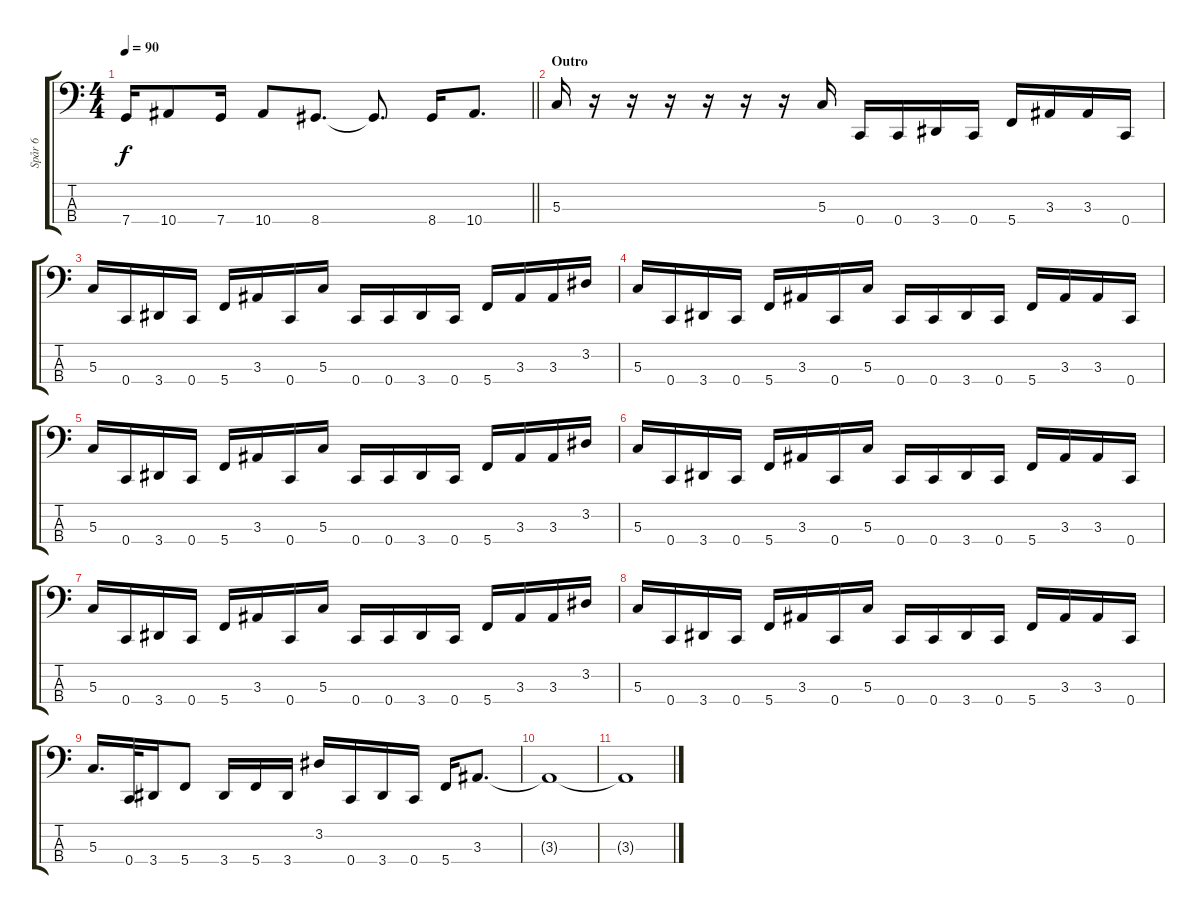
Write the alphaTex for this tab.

\track ("Spår 6" "Spår 6") {instrument slapbass1}
\staff {score tabs}
\tuning (F2 C2 G1 C1) {hide}
\ts (4 4)
\tempo 90
\clef f4
\barLineRight lightlight
\ks c
7.4.16{dy f} 10.4.8 7.4.16 10.4.8 8.4.8{d} 8.4{t}.8{d} 8.4.16 10.4.8{d} |
\section ("" "Outro")
5.3.16 r.16 r.16 r.16 r.16 r.16 r.16 5.3.16 0.4.16 0.4.16 3.4.16 0.4.16 5.4.16 3.3.16 3.3.16 0.4.16 |
5.3.16 0.4.16 3.4.16 0.4.16 5.4.16 3.3.16 0.4.16 5.3.16 0.4.16 0.4.16 3.4.16 0.4.16 5.4.16 3.3.16 3.3.16 3.2.16 |
5.3.16 0.4.16 3.4.16 0.4.16 5.4.16 3.3.16 0.4.16 5.3.16 0.4.16 0.4.16 3.4.16 0.4.16 5.4.16 3.3.16 3.3.16 0.4.16 |
5.3.16 0.4.16 3.4.16 0.4.16 5.4.16 3.3.16 0.4.16 5.3.16 0.4.16 0.4.16 3.4.16 0.4.16 5.4.16 3.3.16 3.3.16 3.2.16 |
5.3.16 0.4.16 3.4.16 0.4.16 5.4.16 3.3.16 0.4.16 5.3.16 0.4.16 0.4.16 3.4.16 0.4.16 5.4.16 3.3.16 3.3.16 0.4.16 |
5.3.16 0.4.16 3.4.16 0.4.16 5.4.16 3.3.16 0.4.16 5.3.16 0.4.16 0.4.16 3.4.16 0.4.16 5.4.16 3.3.16 3.3.16 3.2.16 |
5.3.16 0.4.16 3.4.16 0.4.16 5.4.16 3.3.16 0.4.16 5.3.16 0.4.16 0.4.16 3.4.16 0.4.16 5.4.16 3.3.16 3.3.16 0.4.16 |
5.3.16{d} 0.4.32 3.4.16 5.4.8 3.4.16 5.4.16 3.4.16 3.2.16 0.4.16 3.4.16 0.4.16 5.4.16 3.3.8{d} |
3.3{t}.1 |
3.3{t}.1
